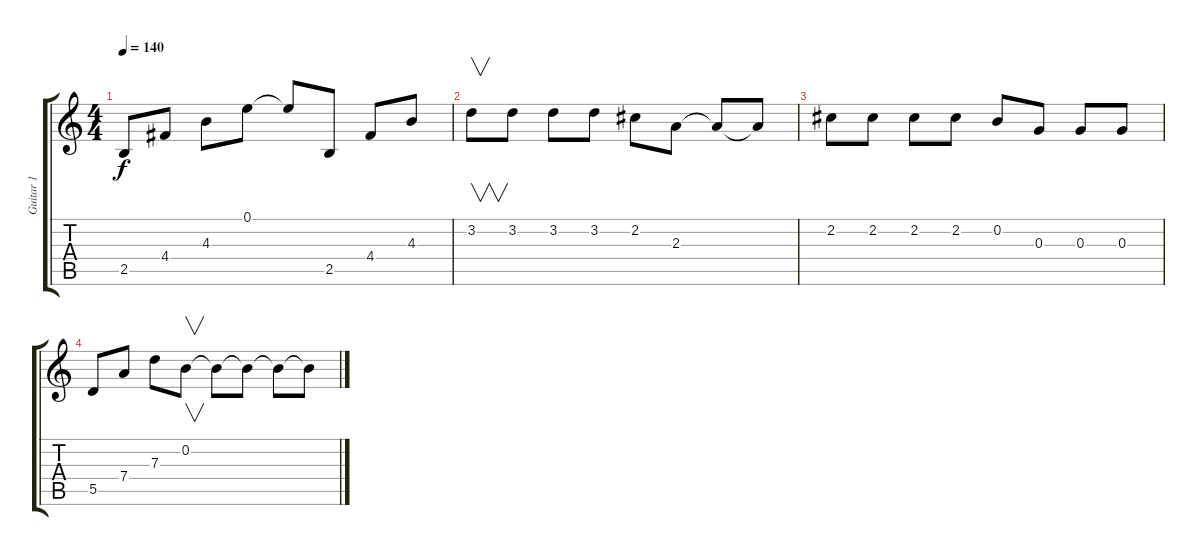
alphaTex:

\track ("Guitar 1" "Guitar 1") {instrument distortionguitar}
\staff {score tabs}
\tuning (E4 B3 G3 D3 A2 E2) {hide}
\ts (4 4)
\tempo 140
\clef g2
\ks c
2.5.8{dy f instrument electricguitarclean} 4.4.8 4.3.8 0.1.8 0.1{t}.8 2.5.8 4.4.8 4.3.8 |
3.2.8{v} 3.2.8 3.2.8 3.2.8 2.2.8 2.3.8 2.3{t}.8 2.3{t}.8 |
2.2.8 2.2.8 2.2.8 2.2.8 0.2.8 0.3.8 0.3.8 0.3.8 |
5.5.8 7.4.8 7.3.8 0.2.8{v} 0.2{t}.8 0.2{t}.8 0.2{t}.8 0.2{t}.8
